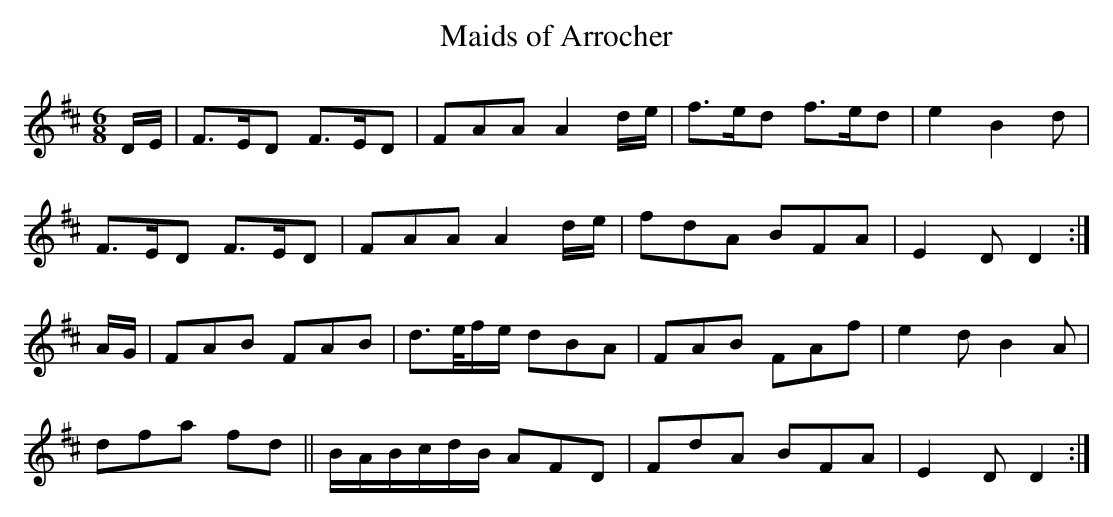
X:1
T:Maids of Arrocher
M:6/8
L:1/8
K:D
D/E/|F>ED F>ED|FAA A2 d/e/|f>ed f>ed|e2 2 B2 d|
F>ED F>ED|FAA A2 d/e/|fdA BFA|E2 D D2:|
A/G/|FAB FAB|d>e/f/e/ dBA|FAB FAf|e2 d B2 A|
dfa fd||B/A/B/c/d/B/ AFD|FdA BFA|E2 D D2:|]
